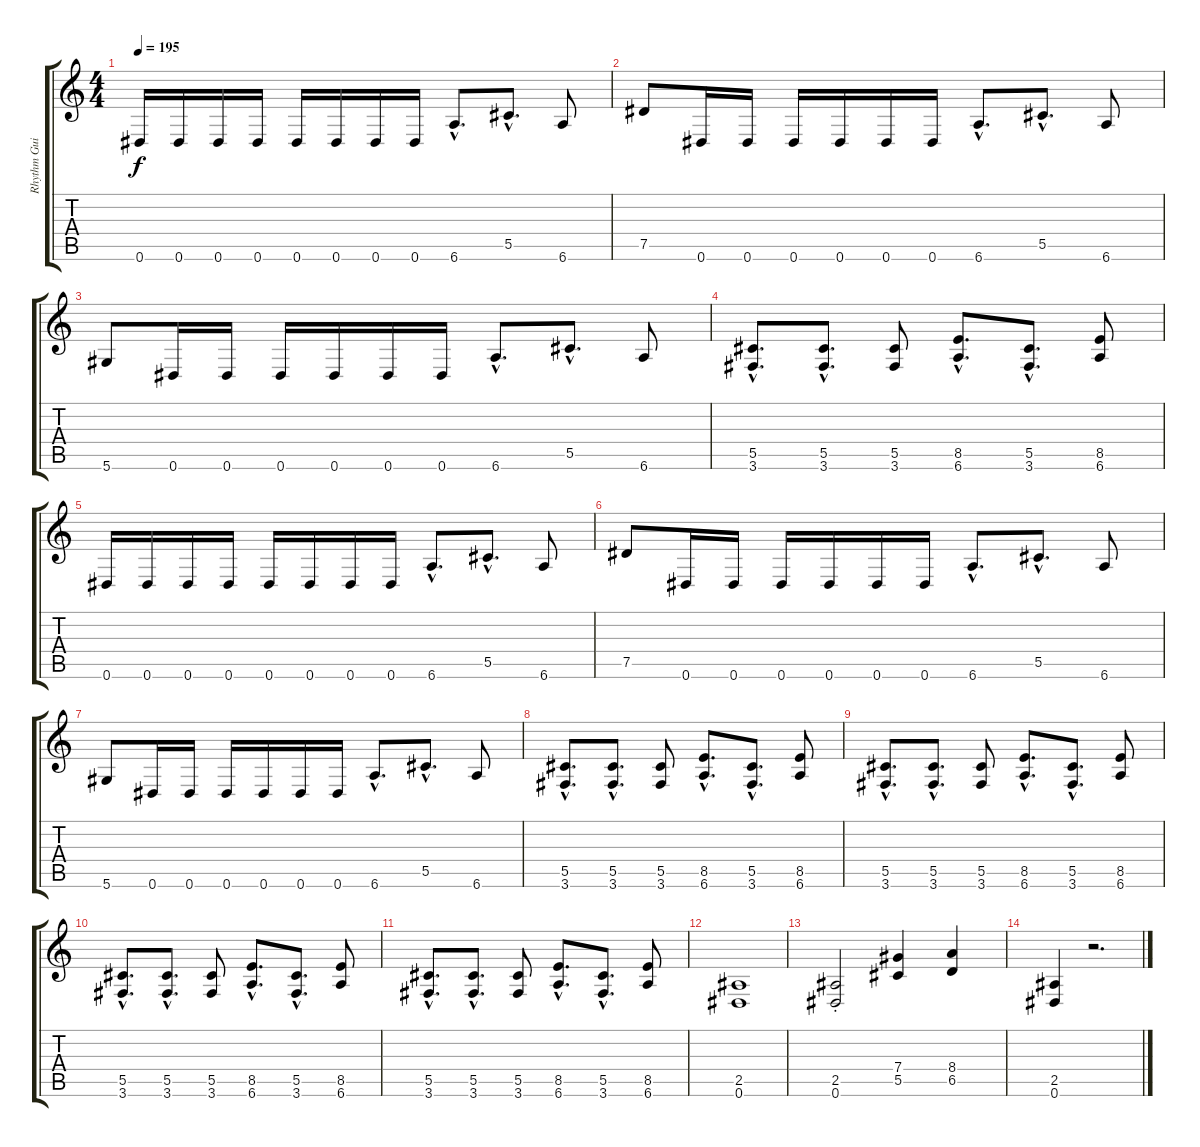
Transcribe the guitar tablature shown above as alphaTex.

\track ("Rhythm Guitar (Matt)" "Rhythm Gui") {instrument distortionguitar}
\staff {score tabs}
\tuning (Eb4 Bb3 Gb3 Db3 Ab2 Eb2) {hide}
\ts (4 4)
\tempo 195
\clef g2
\ks c
0.6.16{dy f} 0.6.16 0.6.16 0.6.16 0.6.16 0.6.16 0.6.16 0.6.16 6.6{hac}.8{d} 5.5{hac}.8{d} 6.6.8 |
7.5.8 0.6.16 0.6.16 0.6.16 0.6.16 0.6.16 0.6.16 6.6{hac}.8{d} 5.5{hac}.8{d} 6.6.8 |
5.6.8 0.6.16 0.6.16 0.6.16 0.6.16 0.6.16 0.6.16 6.6{hac}.8{d} 5.5{hac}.8{d} 6.6.8 |
(5.5{hac} 3.6{hac}).8{d} (5.5{hac} 3.6{hac}).8{d} (5.5 3.6).8 (8.5{hac} 6.6{hac}).8{d} (5.5{hac} 3.6{hac}).8{d} (8.5 6.6).8 |
0.6.16 0.6.16 0.6.16 0.6.16 0.6.16 0.6.16 0.6.16 0.6.16 6.6{hac}.8{d} 5.5{hac}.8{d} 6.6.8 |
7.5.8 0.6.16 0.6.16 0.6.16 0.6.16 0.6.16 0.6.16 6.6{hac}.8{d} 5.5{hac}.8{d} 6.6.8 |
5.6.8 0.6.16 0.6.16 0.6.16 0.6.16 0.6.16 0.6.16 6.6{hac}.8{d} 5.5{hac}.8{d} 6.6.8 |
(5.5{hac} 3.6{hac}).8{d} (5.5{hac} 3.6{hac}).8{d} (5.5 3.6).8 (8.5{hac} 6.6{hac}).8{d} (5.5{hac} 3.6{hac}).8{d} (8.5 6.6).8 |
(5.5{hac} 3.6{hac}).8{d} (5.5{hac} 3.6{hac}).8{d} (5.5 3.6).8 (8.5{hac} 6.6{hac}).8{d} (5.5{hac} 3.6{hac}).8{d} (8.5 6.6).8 |
(5.5{hac} 3.6{hac}).8{d} (5.5{hac} 3.6{hac}).8{d} (5.5 3.6).8 (8.5{hac} 6.6{hac}).8{d} (5.5{hac} 3.6{hac}).8{d} (8.5 6.6).8 |
(5.5{hac} 3.6{hac}).8{d} (5.5{hac} 3.6{hac}).8{d} (5.5 3.6).8 (8.5{hac} 6.6{hac}).8{d} (5.5{hac} 3.6{hac}).8{d} (8.5 6.6).8 |
(2.5 0.6).1 |
(2.5{st} 0.6{st}).2 (7.4 5.5).4 (8.4 6.5).4 |
(2.5 0.6).4 r.2{d}
